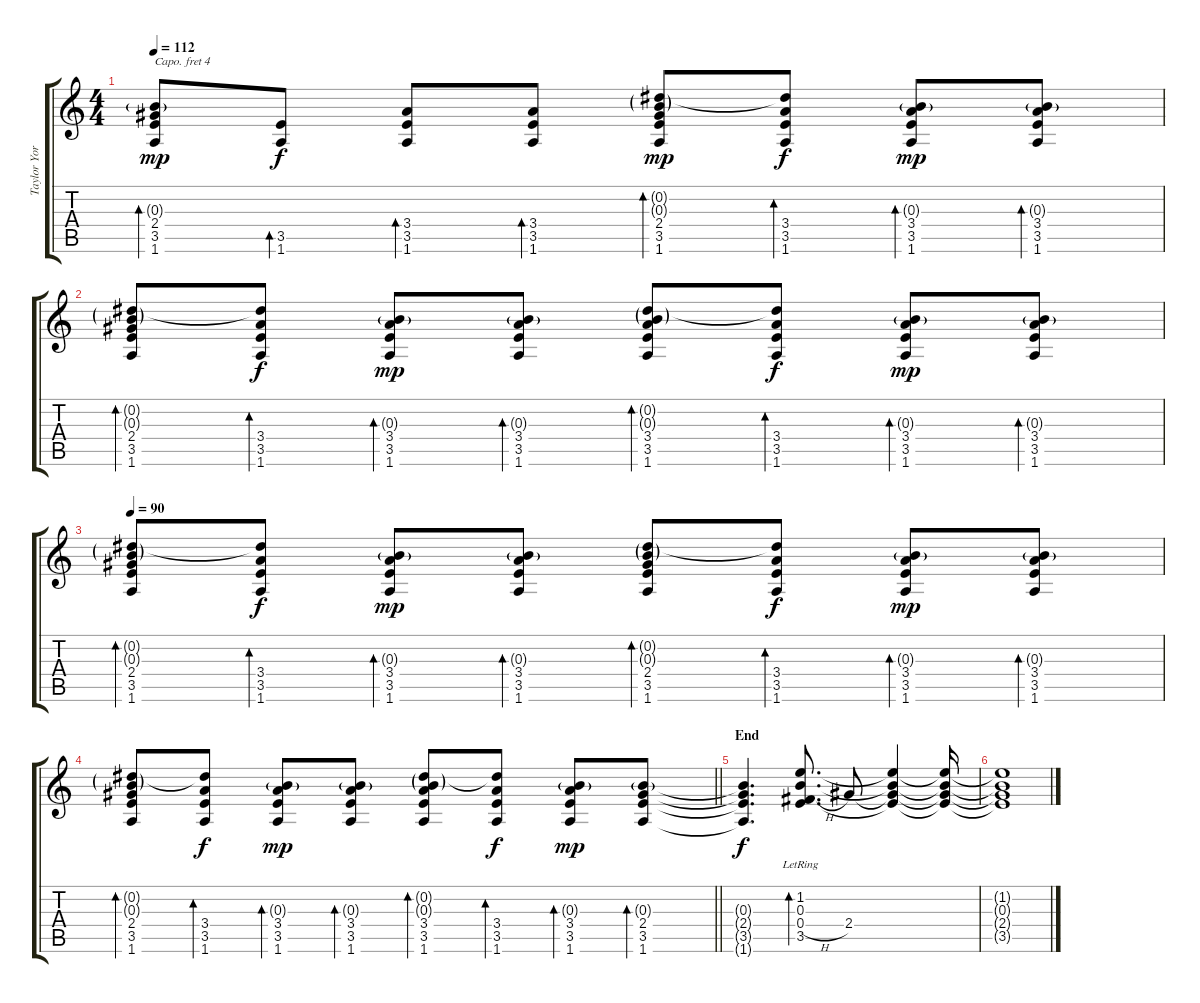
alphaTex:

\track ("Taylor York [Acoustic Guitar]" "Taylor Yor") {instrument acousticguitarsteel}
\staff {score tabs}
\capo 4
\tuning (E4 B3 G3 D3 A2 E2) {hide}
\ts (4 4)
\tempo 112
\clef g2
\ks c
(0.3{g} 2.4 3.5 1.6).8{bd 30 dy mp} (3.5 1.6).8{bd 30 dy f} (3.4 3.5 1.6).8{bd 30} (3.4 3.5 1.6).8{bd 30} (0.2{g} 0.3{g} 2.4 3.5 1.6).8{bd 30 dy mp} (0.2{t} 3.4 3.5 1.6).8{bd 30 dy f} (0.3{g} 3.4 3.5 1.6).8{bd 30 dy mp} (0.3{g} 3.4 3.5 1.6).8{bd 30} |
(0.2{g} 0.3{g} 2.4 3.5 1.6).8{bd 30} (0.2{t} 3.4 3.5 1.6).8{bd 30 dy f} (0.3{g} 3.4 3.5 1.6).8{bd 30 dy mp} (0.3{g} 3.4 3.5 1.6).8{bd 30} (0.2{g} 0.3{g} 3.4 3.5 1.6).8{bd 30} (0.2{t} 3.4 3.5 1.6).8{bd 30 dy f} (0.3{g} 3.4 3.5 1.6).8{bd 30 dy mp} (0.3{g} 3.4 3.5 1.6).8{bd 30} |
\tempo 90
(0.2{g} 0.3{g} 2.4 3.5 1.6).8{bd 30} (0.2{t} 3.4 3.5 1.6).8{bd 30 dy f} (0.3{g} 3.4 3.5 1.6).8{bd 30 dy mp} (0.3{g} 3.4 3.5 1.6).8{bd 30} (0.2{g} 0.3{g} 2.4 3.5 1.6).8{bd 30} (0.2{t} 3.4 3.5 1.6).8{bd 30 dy f} (0.3{g} 3.4 3.5 1.6).8{bd 30 dy mp} (0.3{g} 3.4 3.5 1.6).8{bd 30} |
\barLineRight lightlight
(0.2{g} 0.3{g} 2.4 3.5 1.6).8{bd 30} (0.2{t} 3.4 3.5 1.6).8{bd 30 dy f} (0.3{g} 3.4 3.5 1.6).8{bd 30 dy mp} (0.3{g} 3.4 3.5 1.6).8{bd 30} (0.2{g} 0.3{g} 3.4 3.5 1.6).8{bd 30} (0.2{t} 3.4 3.5 1.6).8{bd 30 dy f} (0.3{g} 3.4 3.5 1.6).8{bd 30 dy mp} (0.3{g} 2.4 3.5 1.6).8{bd 30} |
\section ("" "End")
(0.3{t} 2.4{t} 3.5{t} 1.6{t}).4{d dy f} (1.2{lr} 0.3{lr} 0.4{h} 3.5{lr}).8{d bd 120 volume 5} 2.4.8 (1.2{t} 0.3{t} 2.4{t} 3.5{t}).4 (1.2{t} 0.3{t} 2.4{t} 3.5{t}).16 |
(1.2{t} 0.3{t} 2.4{t} 3.5{t}).1
